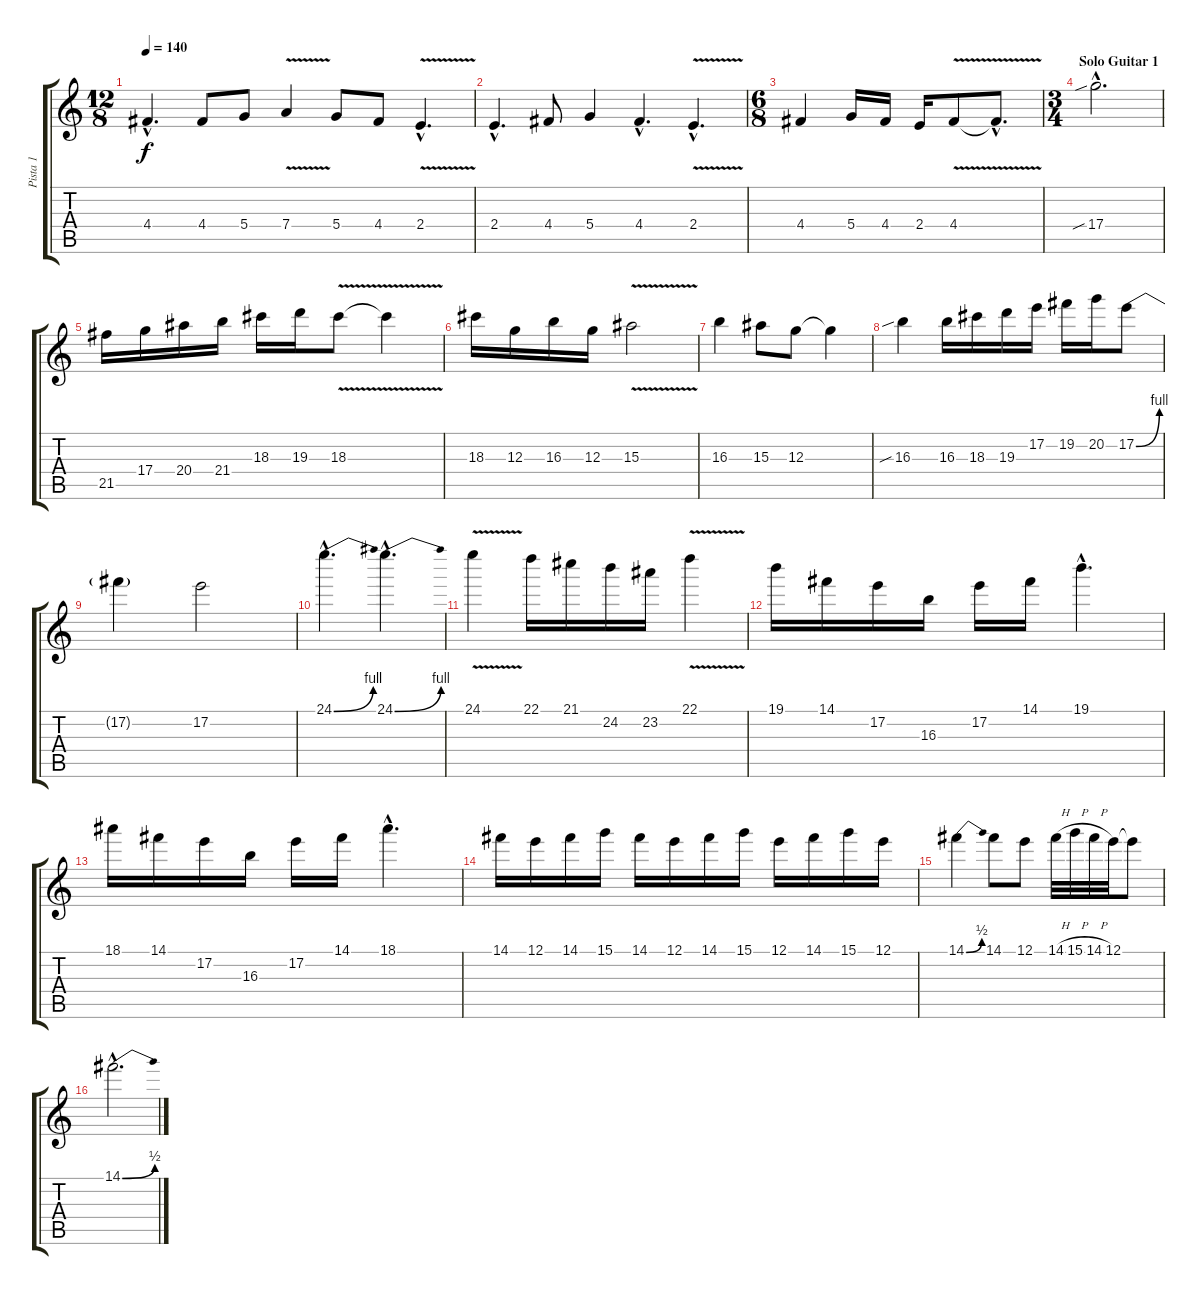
\track ("Pista 1" "Pista 1") {instrument distortionguitar}
\staff {score tabs}
\tuning (E4 B3 G3 D3 A2 E2) {hide}
\ts (12 8)
\tempo 140
\clef g2
\ks c
4.4{hac}.4{d dy f} 4.4.8 5.4.8 7.4{v}.4 5.4.8 4.4.8 2.4{v hac}.4{d} |
2.4{hac}.4{d} 4.4.8 5.4.4 4.4{hac}.4{d} 2.4{v hac}.4{d} |
\ts (6 8)
4.4.4 5.4.16 4.4.16 2.4.16 4.4{v}.8 4.4{hac t}.8{d} |
\ts (3 4)
\section ("" "Solo Guitar 1")
17.4{sib hac}.2{d volume 16 balance 8} |
21.5.16 17.4.16 20.4.16 21.4.16 18.3.16 19.3.16 18.3{v}.8 18.3{t}.4 |
18.3.16 12.3.16 16.3.16 12.3.16 15.3{v}.2 |
16.3.4 15.3.8 12.3.8 12.3{t}.4 |
16.3{sib}.4 16.3.16 18.3.16 19.3.16 17.2.16 19.2.16 20.2.16 17.2{be (bend 0 0 60 4)}.8 |
17.2{t}.4 17.2.2 |
24.1{be (bend 0 0 60 4) hac}.4{d} 24.1{be (bend 0 0 60 4) hac}.4{d} |
24.1{v}.4 22.1.16 21.1.16 24.2.16 23.2.16 22.1{v}.4 |
19.1.16 14.1.16 17.2.16 16.3.16 17.2.16 14.1.16 19.1{hac}.4{d} |
18.1.16 14.1.16 17.2.16 16.3.16 17.2.16 14.1.16 18.1{hac}.4{d} |
14.1.16 12.1.16 14.1.16 15.1.16 14.1.16 12.1.16 14.1.16 15.1.16 12.1.16 14.1.16 15.1.16 12.1.16 |
14.1{be (bend 0 0 60 2)}.4 14.1.8 12.1.8 14.1{h}.32 15.1{h}.32 14.1{h}.32 12.1.32 12.1{t}.8 |
14.1{be (bend 0 0 60 2) hac}.2{d}
